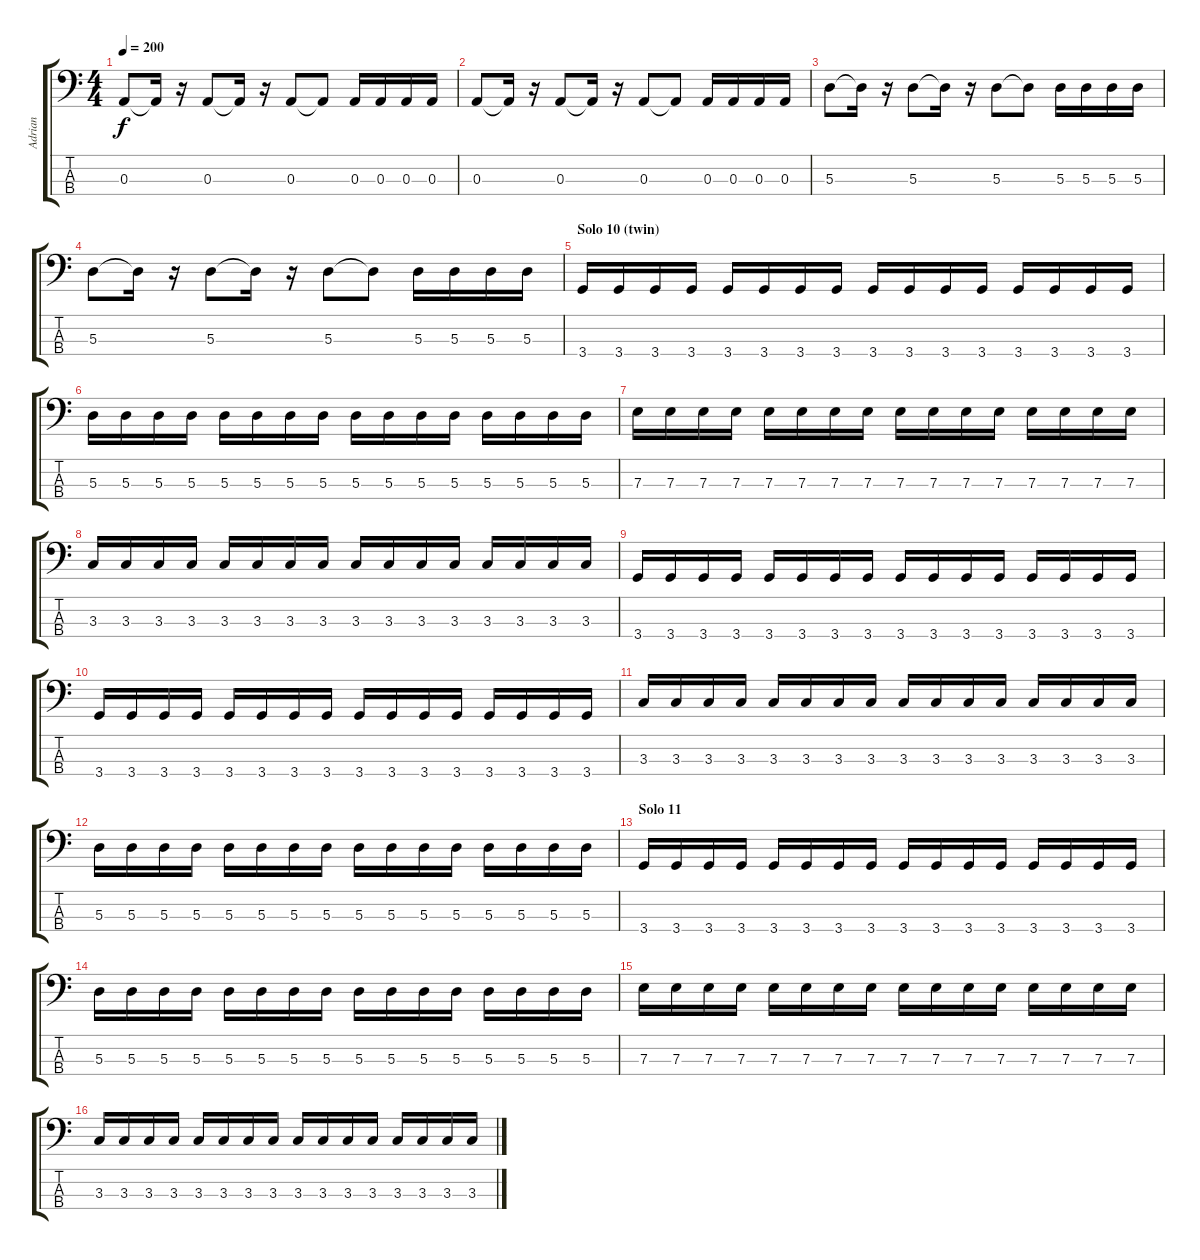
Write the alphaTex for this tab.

\track ("Adrian" "Adrian") {instrument electricbasspick}
\staff {score tabs}
\tuning (G2 D2 A1 E1) {hide}
\ts (4 4)
\tempo 200
\clef f4
\ks c
0.3.8{dy f} 0.3{t}.16 r.16 0.3.8 0.3{t}.16 r.16 0.3.8 0.3{t}.8 0.3.16 0.3.16 0.3.16 0.3.16 |
0.3.8 0.3{t}.16 r.16 0.3.8 0.3{t}.16 r.16 0.3.8 0.3{t}.8 0.3.16 0.3.16 0.3.16 0.3.16 |
5.3.8 5.3{t}.16 r.16 5.3.8 5.3{t}.16 r.16 5.3.8 5.3{t}.8 5.3.16 5.3.16 5.3.16 5.3.16 |
5.3.8 5.3{t}.16 r.16 5.3.8 5.3{t}.16 r.16 5.3.8 5.3{t}.8 5.3.16 5.3.16 5.3.16 5.3.16 |
\section ("" "Solo 10 (twin)")
3.4.16 3.4.16 3.4.16 3.4.16 3.4.16 3.4.16 3.4.16 3.4.16 3.4.16 3.4.16 3.4.16 3.4.16 3.4.16 3.4.16 3.4.16 3.4.16 |
5.3.16 5.3.16 5.3.16 5.3.16 5.3.16 5.3.16 5.3.16 5.3.16 5.3.16 5.3.16 5.3.16 5.3.16 5.3.16 5.3.16 5.3.16 5.3.16 |
7.3.16 7.3.16 7.3.16 7.3.16 7.3.16 7.3.16 7.3.16 7.3.16 7.3.16 7.3.16 7.3.16 7.3.16 7.3.16 7.3.16 7.3.16 7.3.16 |
3.3.16 3.3.16 3.3.16 3.3.16 3.3.16 3.3.16 3.3.16 3.3.16 3.3.16 3.3.16 3.3.16 3.3.16 3.3.16 3.3.16 3.3.16 3.3.16 |
3.4.16 3.4.16 3.4.16 3.4.16 3.4.16 3.4.16 3.4.16 3.4.16 3.4.16 3.4.16 3.4.16 3.4.16 3.4.16 3.4.16 3.4.16 3.4.16 |
3.4.16 3.4.16 3.4.16 3.4.16 3.4.16 3.4.16 3.4.16 3.4.16 3.4.16 3.4.16 3.4.16 3.4.16 3.4.16 3.4.16 3.4.16 3.4.16 |
3.3.16 3.3.16 3.3.16 3.3.16 3.3.16 3.3.16 3.3.16 3.3.16 3.3.16 3.3.16 3.3.16 3.3.16 3.3.16 3.3.16 3.3.16 3.3.16 |
5.3.16 5.3.16 5.3.16 5.3.16 5.3.16 5.3.16 5.3.16 5.3.16 5.3.16 5.3.16 5.3.16 5.3.16 5.3.16 5.3.16 5.3.16 5.3.16 |
\section ("" "Solo 11")
3.4.16 3.4.16 3.4.16 3.4.16 3.4.16 3.4.16 3.4.16 3.4.16 3.4.16 3.4.16 3.4.16 3.4.16 3.4.16 3.4.16 3.4.16 3.4.16 |
5.3.16 5.3.16 5.3.16 5.3.16 5.3.16 5.3.16 5.3.16 5.3.16 5.3.16 5.3.16 5.3.16 5.3.16 5.3.16 5.3.16 5.3.16 5.3.16 |
7.3.16 7.3.16 7.3.16 7.3.16 7.3.16 7.3.16 7.3.16 7.3.16 7.3.16 7.3.16 7.3.16 7.3.16 7.3.16 7.3.16 7.3.16 7.3.16 |
3.3.16 3.3.16 3.3.16 3.3.16 3.3.16 3.3.16 3.3.16 3.3.16 3.3.16 3.3.16 3.3.16 3.3.16 3.3.16 3.3.16 3.3.16 3.3.16
